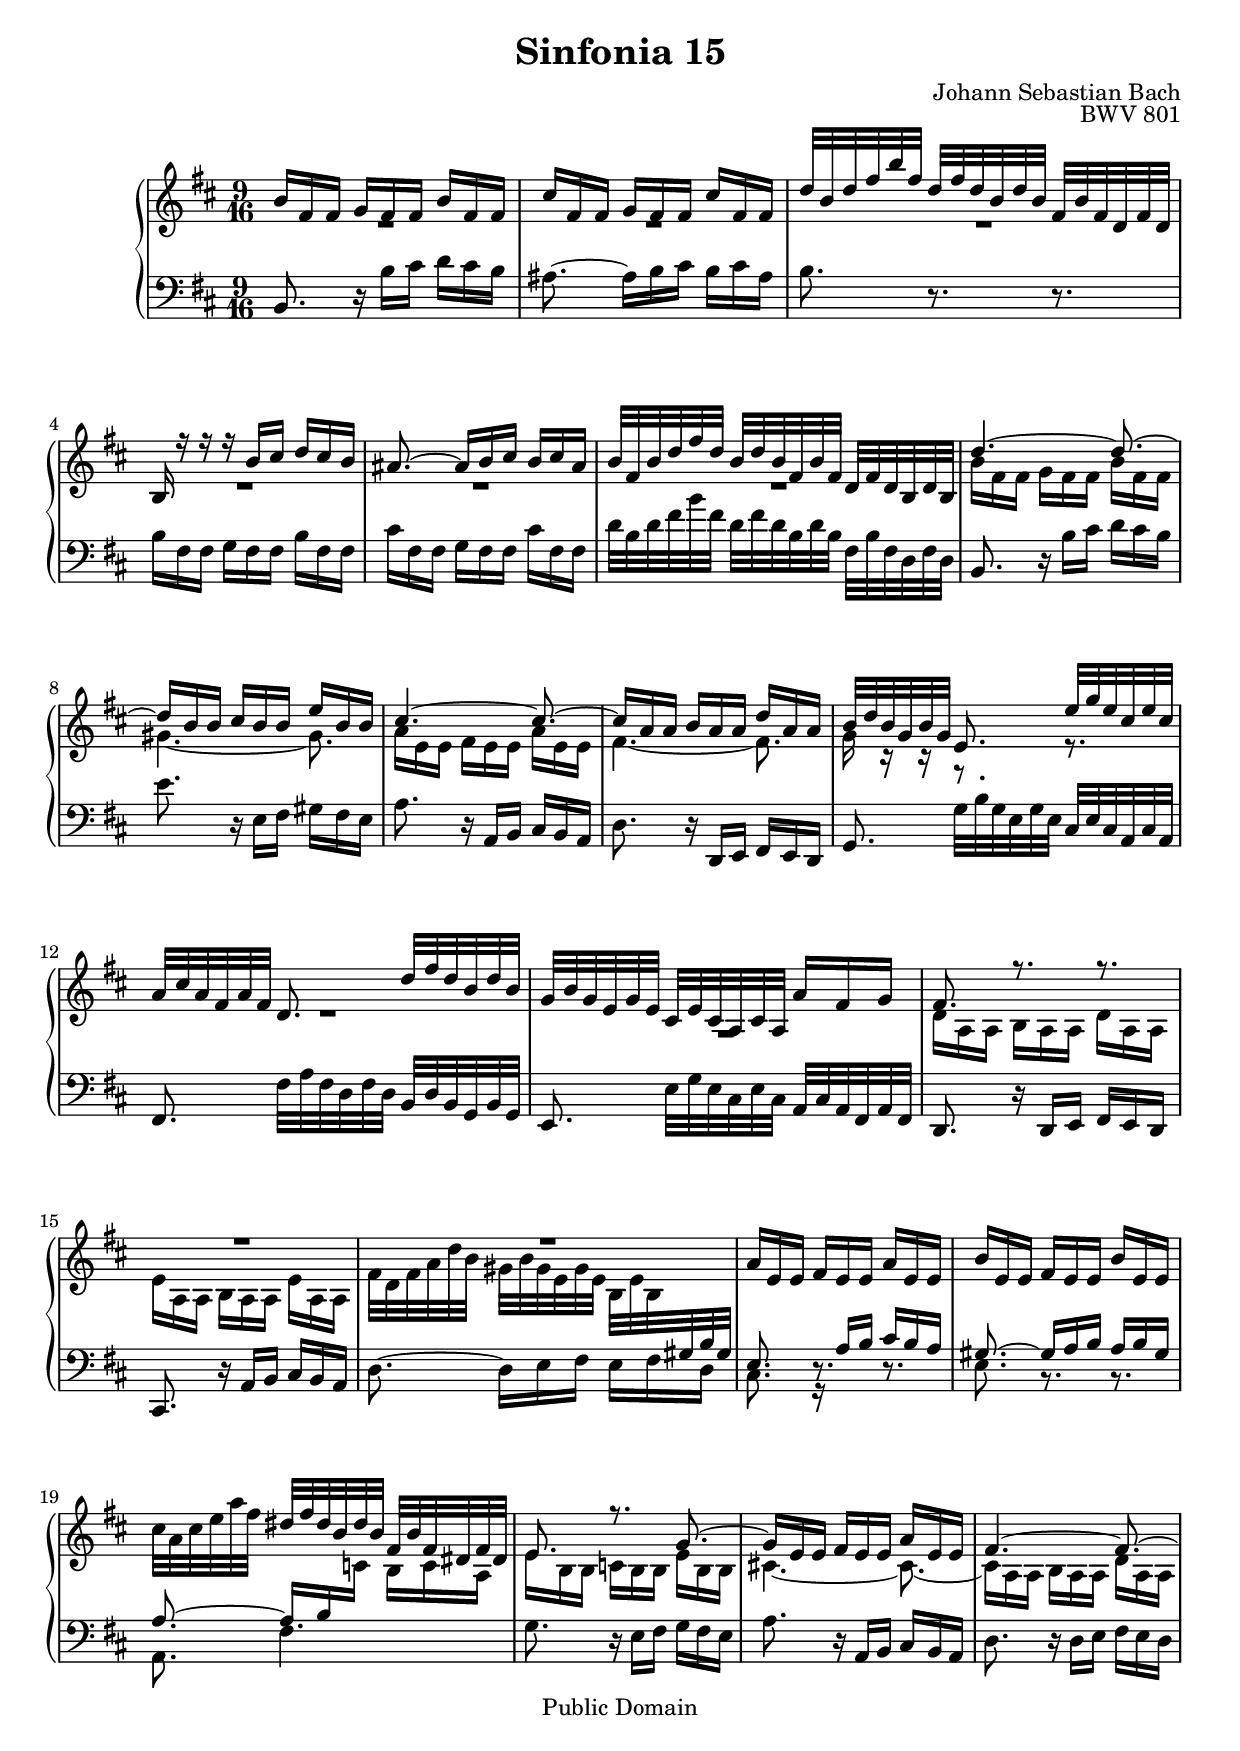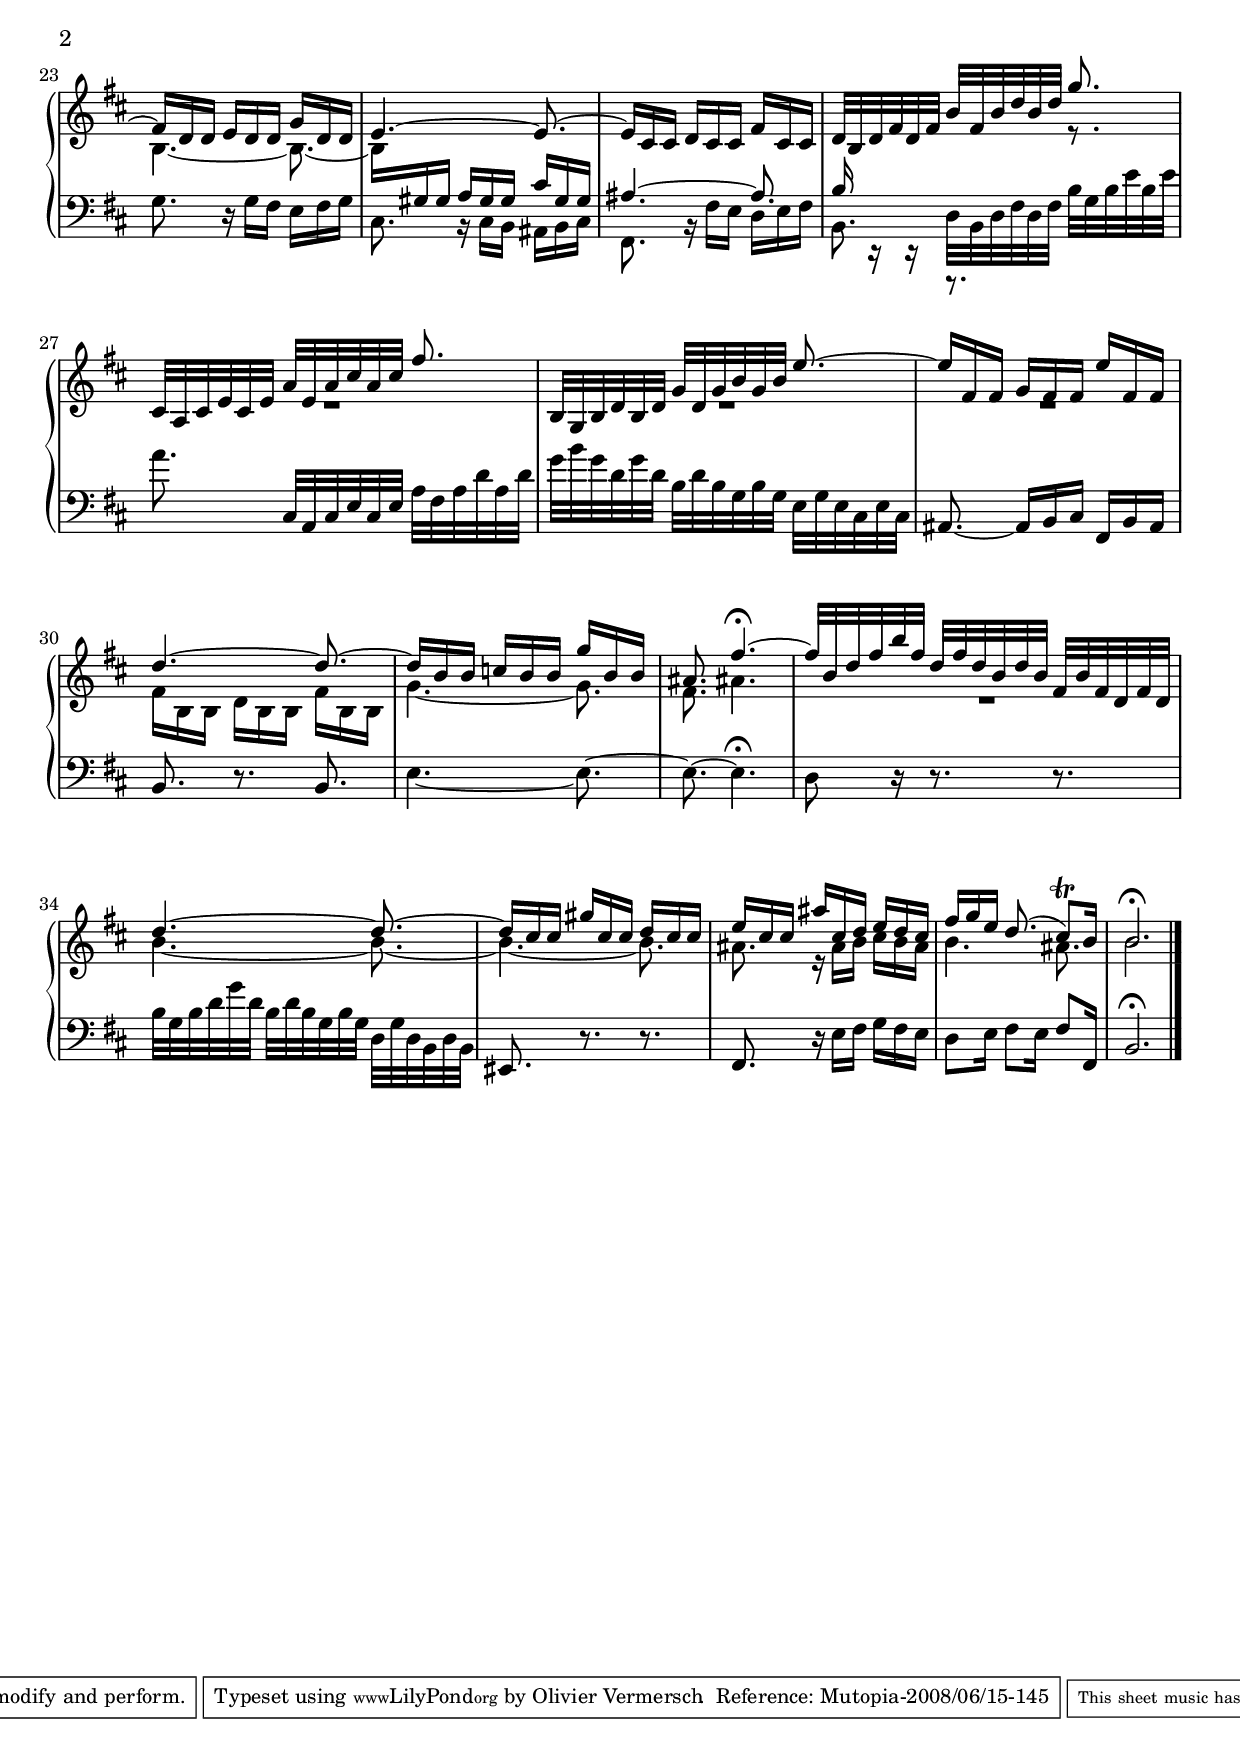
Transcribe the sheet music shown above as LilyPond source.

#(set-global-staff-size 20)

\header {
  title = "Sinfonia 15" 
  composer = "Johann Sebastian Bach"
  opus = "BWV 801"
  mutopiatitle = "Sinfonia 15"
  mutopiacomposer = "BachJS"
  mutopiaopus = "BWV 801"
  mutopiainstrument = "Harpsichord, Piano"
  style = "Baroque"
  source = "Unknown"
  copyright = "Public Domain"
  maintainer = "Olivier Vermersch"
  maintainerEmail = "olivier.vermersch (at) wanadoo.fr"
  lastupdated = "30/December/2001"

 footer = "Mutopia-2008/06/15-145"
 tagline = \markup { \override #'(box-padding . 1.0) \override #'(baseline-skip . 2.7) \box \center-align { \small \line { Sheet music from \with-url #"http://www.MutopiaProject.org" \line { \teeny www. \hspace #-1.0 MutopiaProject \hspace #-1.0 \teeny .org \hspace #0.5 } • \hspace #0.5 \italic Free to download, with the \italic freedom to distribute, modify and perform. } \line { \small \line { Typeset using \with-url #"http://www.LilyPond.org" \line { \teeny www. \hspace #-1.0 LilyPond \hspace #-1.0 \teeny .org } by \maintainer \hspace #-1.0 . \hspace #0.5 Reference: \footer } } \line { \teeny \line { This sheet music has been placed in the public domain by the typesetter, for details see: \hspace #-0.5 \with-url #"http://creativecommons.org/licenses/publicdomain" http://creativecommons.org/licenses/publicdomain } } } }
}

\version "2.11.46"

%
% a few macros for fine tuning
%

% force direction of tie
tu = \tieUp
td = \tieDown
tb = \tieNeutral


% explicit staff change 
su = { \change Staff = up}
sd = { \change Staff = down}


melone =  \relative c'' {
  % bars 1-3
   b16[ fis fis]  g[ fis fis]  b[ fis fis] |
   cis'[ fis, fis]  g[ fis fis]  cis'[ fis, fis] |
   d'32[ b d fis b fis]  d[ fis d b d b]  fis[ b fis d fis d] |

  % bars 4-7
  b16 r r r  b'[ cis]  d[ cis b] |
  ais8. ~  ais16[ b cis]  b[ cis ais] |
   b32[ fis b d fis d]  b[ d b fis b fis]  d[ fis d b d b] |
  d'4. ~ d8. ~ |

  % bars 8-11
   d16[ b b]  cis[ b b]  e[ b b] 
  cis4. ~ cis8. ~ |
   cis16[ a a]  b[ a a]  d[ a a] |
   b32[ d b g b g] e8.  e'32[ g e cis e cis] |

  % bars 12-14
   a[ cis a fis a fis] d8.  d'32[ fis d b d b] |
   g[ b g e g e]  cis[ e cis a cis a]  a'16[ fis g] |
  fis8. r r |

  % bars 15-18
  R8. R8. R8. |
  R8. R8. R8. | 
   a16[ e e]  fis[ e e]  a[ e e] |
   b'[ e, e]  fis[ e e]  b'[ e, e] |

  % bars 19-22
  \stemDown  cis'32[ a cis e a fis] \stemUp  dis[ fis dis b dis b] \stemNeutral  fis[ b fis dis fis dis] | 
  e8. r g ~ \tu |
   g16[ e e]  fis[ e e]  a[ e e] |
  fis4. ~ fis8. ~ |

  % bars 23-26
   fis16[ d d]  e[ d d]  g[ d d] | 
  e4. ~ e8. ~ |
   e16[ cis cis]  \stemUp d[ cis cis]  fis[ cis cis] |
   d32[ b d fis d fis]  b[ fis b d b d] g8. | 

  % bars 27-29
   cis,,32[ a cis e cis e]  a[ e a cis a cis] fis8. |
   b,,32[ g b d b d]  g[ d g b g b] e8. ~ |
   e16[ fis, fis]  g[ fis fis]  e'[ fis, fis] | 

  % bars 30-33
  d'4. ~ d8. ~ |
   d16[ b b]  c[ b b]  g'[ b, b] |
  ais8. fis'4.\fermata ~
   fis32[ b, d fis b fis]  d[ fis d b d b]  fis[ b fis d fis d] | 

  % bars 34-38
  d'4. ~ d8. ~ |
   d16[ cis cis]  gis'[ cis, cis]  d[ cis cis] |
   e[ cis cis]  ais'[ cis, d]  e[ d cis] |
   fis[ g e] d8.(   cis8)[\trill b16] |
  b2.\fermata \bar "|."
}

meltwo =  \relative c'' {
  % bars 1-3
  R8. R8. R8. |
  R8. R8. R8. |
  R8. R8. R8. |

  % bars 4-7
  R8. R8. R8. |
  R8. R8. R8. |
  R8. R8. R8. |
   b16[ fis fis]  g[ fis fis]  b[ fis fis] |

  % bars 8-11
  gis4. ~ \td gis8.   |
   a16[ e e]  fis[ e e]  a[ e e] |
  fis4. ~ fis8. |
  g16 r r r8. r8. |

  % bars 12-14
  R8. R8. R8. |
 \once\override MultiMeasureRest   #'staff-position = #-10
  R8. R8. R8.
   d16[ a a]  b[ a a]  d[ a a] |

  % bars 15-18
   e'[ a, a]  b[ a a]  e'[ a, a] |
   fis'32[ d fis a d b]  gis[ b gis e gis e]  b[ e b \sd \stemUp \tu gis b gis] |
  e8. r16   a[ b]  cis[ b a] |
  gis8. ~  gis16[ a b]  a[ b gis] |

  % bars 19-22
  a8. ~  a16[ b \su \stemDown \td c]  b[ c a] |
   e'[ b b]  c[ b b]  e[ b b] |
  cis!4. ~ cis8. ~ |
   cis16[ a a]  b[ a a]  d[ a a] |

  % bars 23-26
  b4. ~ b8. ~  |
   b16[ \sd \stemUp \tu gis gis]  a[ gis gis]  cis[ gis gis] |
  ais4. ~ ais8. |
  b16 r r r8. \su \stemDown \td r8. |

  % bars 27-29
  R8. R8. R8. |
  R8. R8. R8. |
  R8. R8. R8. |

  % bars 30-33
  \stemDown  fis'16[ b, b]  d[ b b]  fis'[ b, b]  |
  g'4. ~ g8. |
  fis8. ais!4.  |
  R8. R8. R8. |

  % bars 34-38
  b4. ~ b8. ~ |
  b4. ~ b8. |
  ais8. r16  ais[ b]  cis[ b ais] |
  b4. ais8. |
  \cadenzaOn b2. |
}

melthree =  \relative c {
  % bars 1-3
  b8. r16  b'[ cis]  d[ cis b] |
  ais8. ~  ais16[ b cis]  b[ cis ais]  |
  b8. r r |

  % bars 4-7
   b16[ fis fis]  g[ fis fis]  b[ fis fis] |
   cis'[ fis, fis]  g[ fis fis]  cis'[ fis, fis] |
   d'32[ b d fis b fis]  d[ fis d b d b]  fis[ b fis d fis d] |
  b8. r16  b'[ cis]  d[ cis b]  |

  % bars 8-11
  e8. r16  e,[ fis]  gis[ fis e] |
  a8. r16  a,[ b]  cis[ b a] |
  d8. r16  d,[ e]  fis[ e d] |
  g8.  g'32[ b g e g e]  cis[ e cis a cis a] |

  % bars 12-14
  fis8.  fis'32[ a fis d fis d]  b[ d b g b g] |
  e8.  e'32[ g e cis e cis]  a[ cis a fis a fis] |
  d8. r16  d[ e]  fis[ e d] |

  % bars 15-18
  cis8. r16  a'[ b]  cis[ b a] |
  d8. ~  d16[ e fis]  e[ fis d] |
  \stemDown cis8. r r |
  e r r  |

  % bars 19-22
  a, fis'4. |
  g8. r16  e[ fis]  g[ fis e] |
  a8. r16 \stemUp  a,[ b]  cis[ b a] \stemDown |
  d8. r16  d[ e]  fis[ e d] |

  % bars 23-26
  g8. r16  g[ fis]  e[ fis g] |
  cis,8. r16  cis[ b]  ais[ b cis] |
  fis,8. r16  fis'[ e]  d[ e fis] |
  b,8.  d32[ b d fis d fis]  b[ g b e b e] |

  % bars 27-29
  a8. \stemUp  cis,,32[ a cis e cis e] \stemDown  a[ fis a d a d] |
   g[ b g d g d]  b[ d b g b g]  e[ g e cis e cis] |
  \stemUp ais8. ~ \td  ais16[ b cis]  fis,[ b ais] |

  % bars 30-33
  b8. r b |
  \stemDown e4. ~ \tu e8. ~ |
  e8. ~ e4.^\fermata |
  d8 r16 r8. r8. |

  % bars 34-38
   b'32[ g b d g d]  b[ d b g b g]  d[ g d b d b] |
  \stemUp eis,8. r r |
  fis \stemDown r16  e'[ fis]  g[ fis e] |
   d8[ e16]  fis8[ e16] \stemUp  fis8[ fis,16] |
  b2.\fermata |
}


\score {
\context PianoStaff

<<
  \context Staff = "up"   <<
    \override Staff.NoteCollision   #'merge-differently-dotted = ##t
    \time 9/16 \key b \minor \clef G 
    \context Voice = VA { \voiceOne \melone }
    \context Voice = VB { \voiceTwo \meltwo }>>

  \context Staff = "down" <<
    \time 9/16 \key b \minor \clef F \melthree>>
>>

  \midi {
    \context {
      \Score
      tempoWholesPerMinute = #(ly:make-moment 60 4)
      }
    }


\layout {}
}

